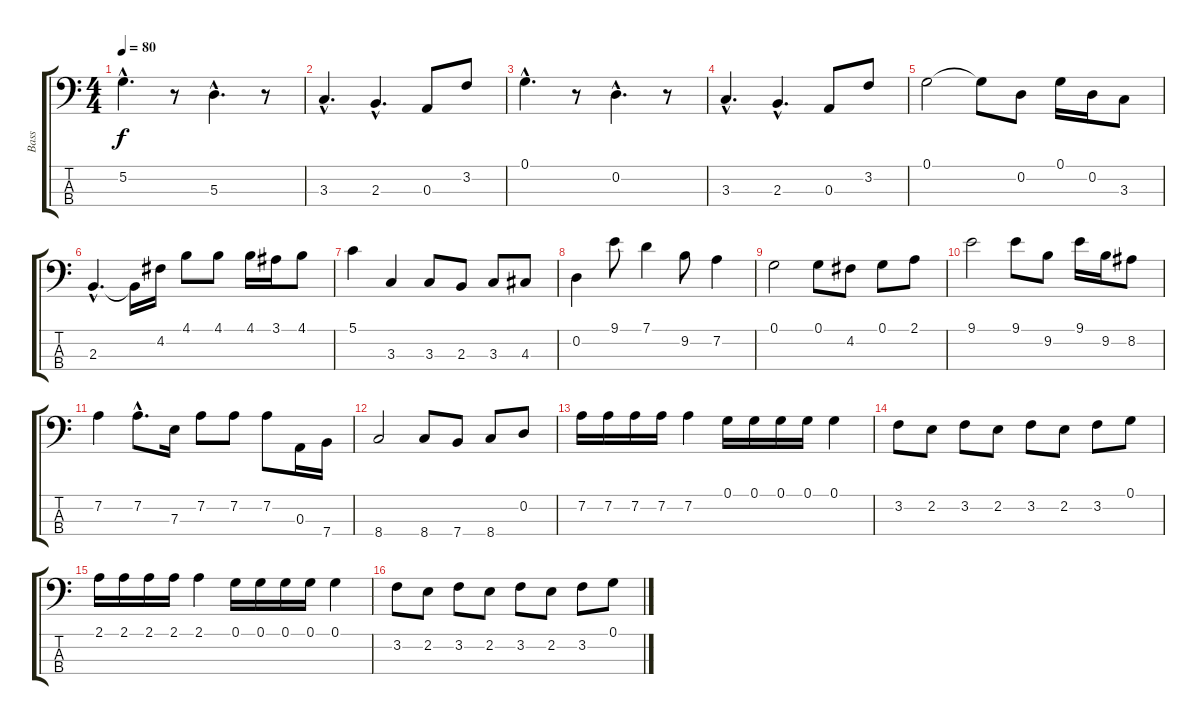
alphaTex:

\track ("Bass" "Bass") {instrument electricbassfinger}
\staff {score tabs}
\tuning (G2 D2 A1 E1) {hide}
\ts (4 4)
\tempo 80
\clef f4
\ks c
5.2{hac}.4{d dy f} r.8 5.3{hac}.4{d} r.8 |
3.3{hac}.4{d} 2.3{hac}.4{d} 0.3.8 3.2.8 |
0.1{hac}.4{d} r.8 0.2{hac}.4{d} r.8 |
3.3{hac}.4{d} 2.3{hac}.4{d} 0.3.8 3.2.8 |
0.1.2 0.1{t}.8 0.2.8 0.1.16 0.2.16 3.3.8 |
2.3{hac}.4{d} 2.3{t}.16 4.2.16 4.1.8 4.1.8 4.1.16 3.1.16 4.1.8 |
5.1.4 3.3.4 3.3.8 2.3.8 3.3.8 4.3.8 |
0.2.4 9.1.8 7.1.4 9.2.8 7.2.4 |
0.1.2 0.1.8 4.2.8 0.1.8 2.1.8 |
9.1.2 9.1.8 9.2.8 9.1.16 9.2.16 8.2.8 |
7.2.4 7.2{hac}.8{d} 7.3.16 7.2.8 7.2.8 7.2.8 0.3.16 7.4.16 |
8.4.2 8.4.8 7.4.8 8.4.8 0.2.8 |
7.2.16 7.2.16 7.2.16 7.2.16 7.2.4 0.1.16 0.1.16 0.1.16 0.1.16 0.1.4 |
3.2.8 2.2.8 3.2.8 2.2.8 3.2.8 2.2.8 3.2.8 0.1.8 |
2.1.16 2.1.16 2.1.16 2.1.16 2.1.4 0.1.16 0.1.16 0.1.16 0.1.16 0.1.4 |
3.2.8 2.2.8 3.2.8 2.2.8 3.2.8 2.2.8 3.2.8 0.1.8
